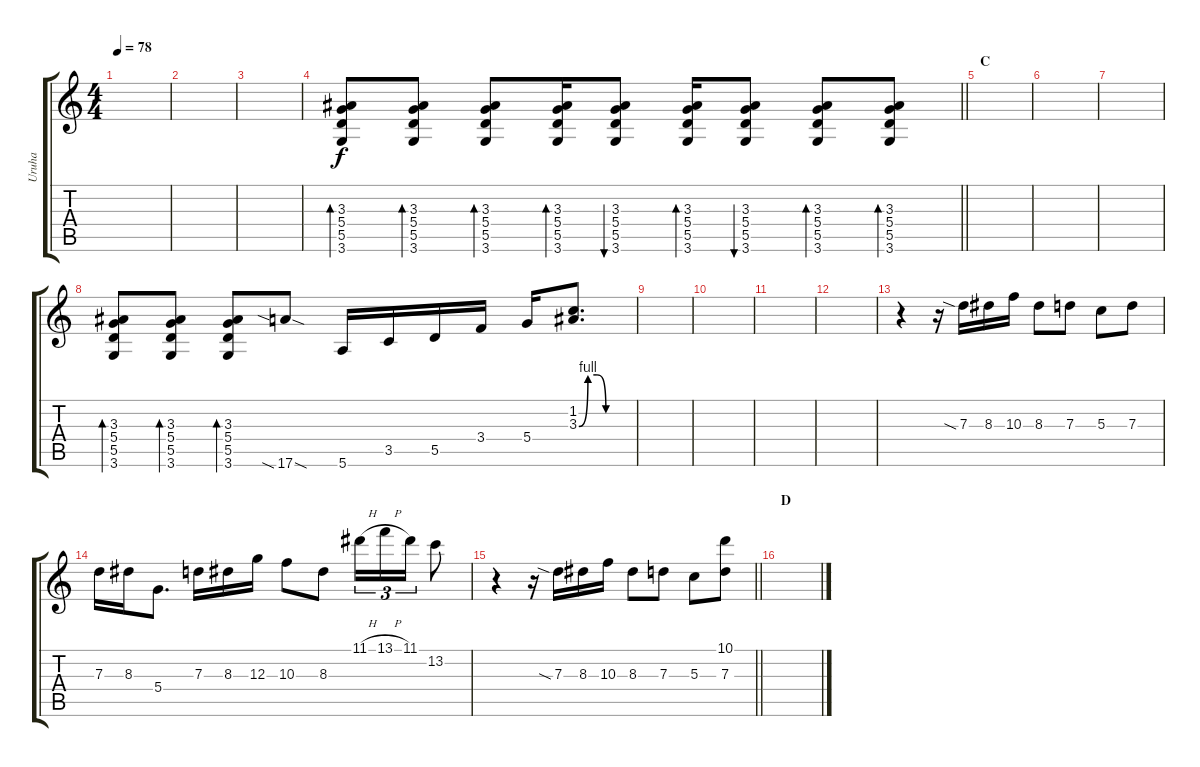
\track ("Uruha" "Uruha") {instrument distortionguitar}
\staff {score tabs}
\tuning (E4 B3 G3 D3 A2 E2) {hide}
\ts (4 4)
\tempo 78
\clef g2
\ks c
|
|
|
\barLineRight lightlight
(3.3 5.4 5.5 3.6).8{bd 60} (3.3 5.4 5.5 3.6).8{bd 60} (3.3 5.4 5.5 3.6).8{bd 60} (3.3 5.4 5.5 3.6).16{bd 60} (3.3 5.4 5.5 3.6).8{bu 60} (3.3 5.4 5.5 3.6).16{bd 60} (3.3 5.4 5.5 3.6).8{bu 60} (3.3 5.4 5.5 3.6).8{bd 60} (3.3 5.4 5.5 3.6).8{bd 60} |
\section ("" "C")
|
|
|
(3.3 5.4 5.5 3.6).8{bd 60} (3.3 5.4 5.5 3.6).8{bd 60} (3.3 5.4 5.5 3.6).8{bd 60} 17.6{sia sod}.8 5.6.16 3.5.16 5.5.16 3.4.16 5.4.16 (1.2 3.3{be (custom 0 0 10 4 20 4 30 0 60 0)}).8{d} |
|
|
|
|
r.4{instrument acousticguitarsteel} r.16 7.3{sia}.16 8.3.16 10.3.16 8.3.8 7.3.8 5.3.8 7.3.8 |
7.3.16 8.3.16 5.4.8{d} 7.3.16 8.3.16 12.3.16 10.3.8 8.3.8 11.1{h}.16{tu (3 2)} 13.1{h}.16{tu (3 2)} 11.1.16{tu (3 2)} 13.2.8 |
\barLineRight lightlight
r.4{instrument acousticguitarsteel} r.16 7.3{sia}.16 8.3.16 10.3.16 8.3.8 7.3.8 5.3.8 (10.1 7.3).8 |
\section ("" "D")
